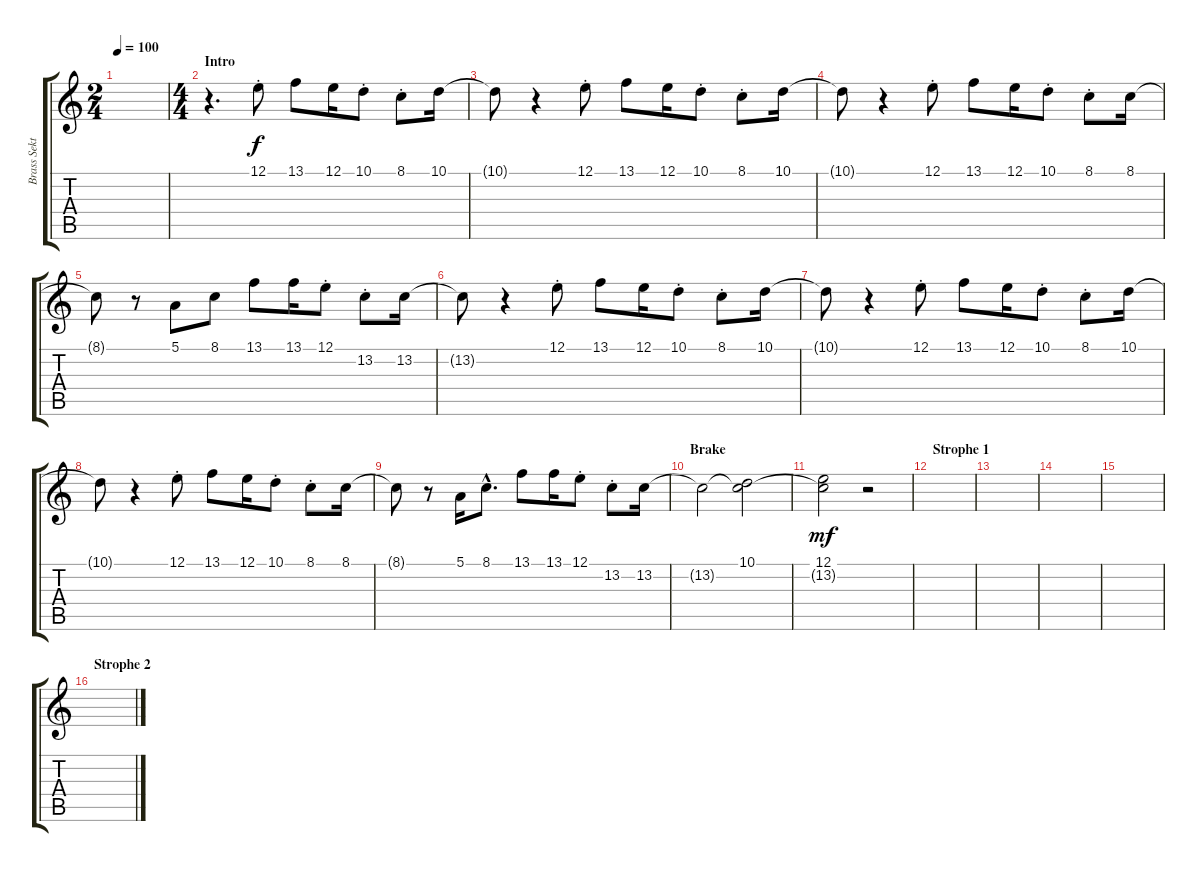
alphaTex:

\track ("Brass Sektion 1" "Brass Sekt") {instrument brasssection}
\staff {score tabs}
\tuning (E4 B3 G3 D3 A2 E2) {hide}
\ts (2 4)
\tempo 100
\clef g2
\ks c
|
\ts (4 4)
\section ("" "Intro")
r.4{d} 12.1{st}.8 13.1.8 12.1.16 10.1{st}.8 8.1{st}.8 10.1.16 |
10.1{t}.8 r.4 12.1{st}.8 13.1.8 12.1.16 10.1{st}.8 8.1{st}.8 10.1.16 |
10.1{t}.8 r.4 12.1{st}.8 13.1.8 12.1.16 10.1{st}.8 8.1{st}.8 8.1.16 |
8.1{t}.8 r.8 5.1.8 8.1.8 13.1.8 13.1.16 12.1{st}.8 13.2{st}.8 13.2.16 |
13.2{t}.8 r.4 12.1{st}.8 13.1.8 12.1.16 10.1{st}.8 8.1{st}.8 10.1.16 |
10.1{t}.8 r.4 12.1{st}.8 13.1.8 12.1.16 10.1{st}.8 8.1{st}.8 10.1.16 |
10.1{t}.8 r.4 12.1{st}.8 13.1.8 12.1.16 10.1{st}.8 8.1{st}.8 8.1.16 |
8.1{t}.8 r.8 5.1.16 8.1{hac}.8{d} 13.1.8 13.1.16 12.1{st}.8 13.2{st}.8 13.2.16 |
\section ("" "Brake")
13.2{t}.2 (10.1 13.2{t}).2 |
(12.1 13.2{t}).2{dy mf} r.2 |
\section ("" "Strophe 1")
|
|
|
|
\section ("" "Strophe 2")
